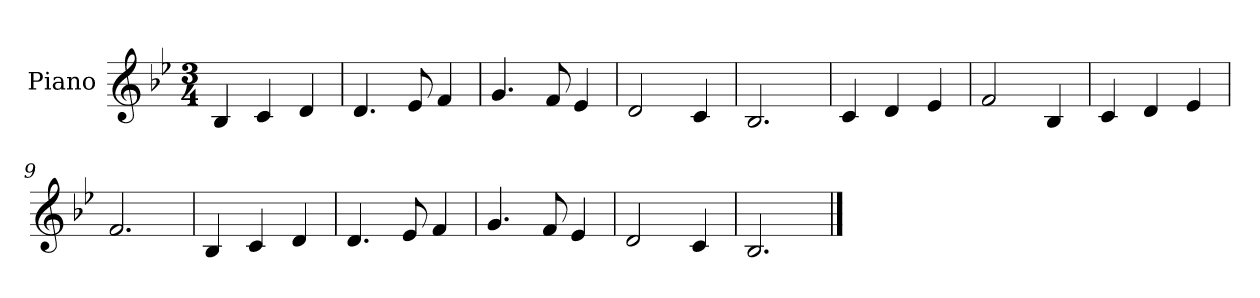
**kern
*part1
*staff1
*I"Piano
*I'Pno.
*clefG2
*k[b-e-]
*M3/4
*MM120
=1
4B-/
4c/
4d/
=2
4.d/
8e-/
4f/
=3
4.g/
8f/
4e-/
=4
2d/
4c/
=5
2.B-/
=6
4c/
4d/
4e-/
=7
2f/
4B-/
=8
4c/
4d/
4e-/
=9
2.f/
=10
4B-/
4c/
4d/
=11
4.d/
8e-/
4f/
=12
4.g/
8f/
4e-/
!!LO:LB:g=z
=13
2d/
4c/
=14
2.B-/
==
*-
